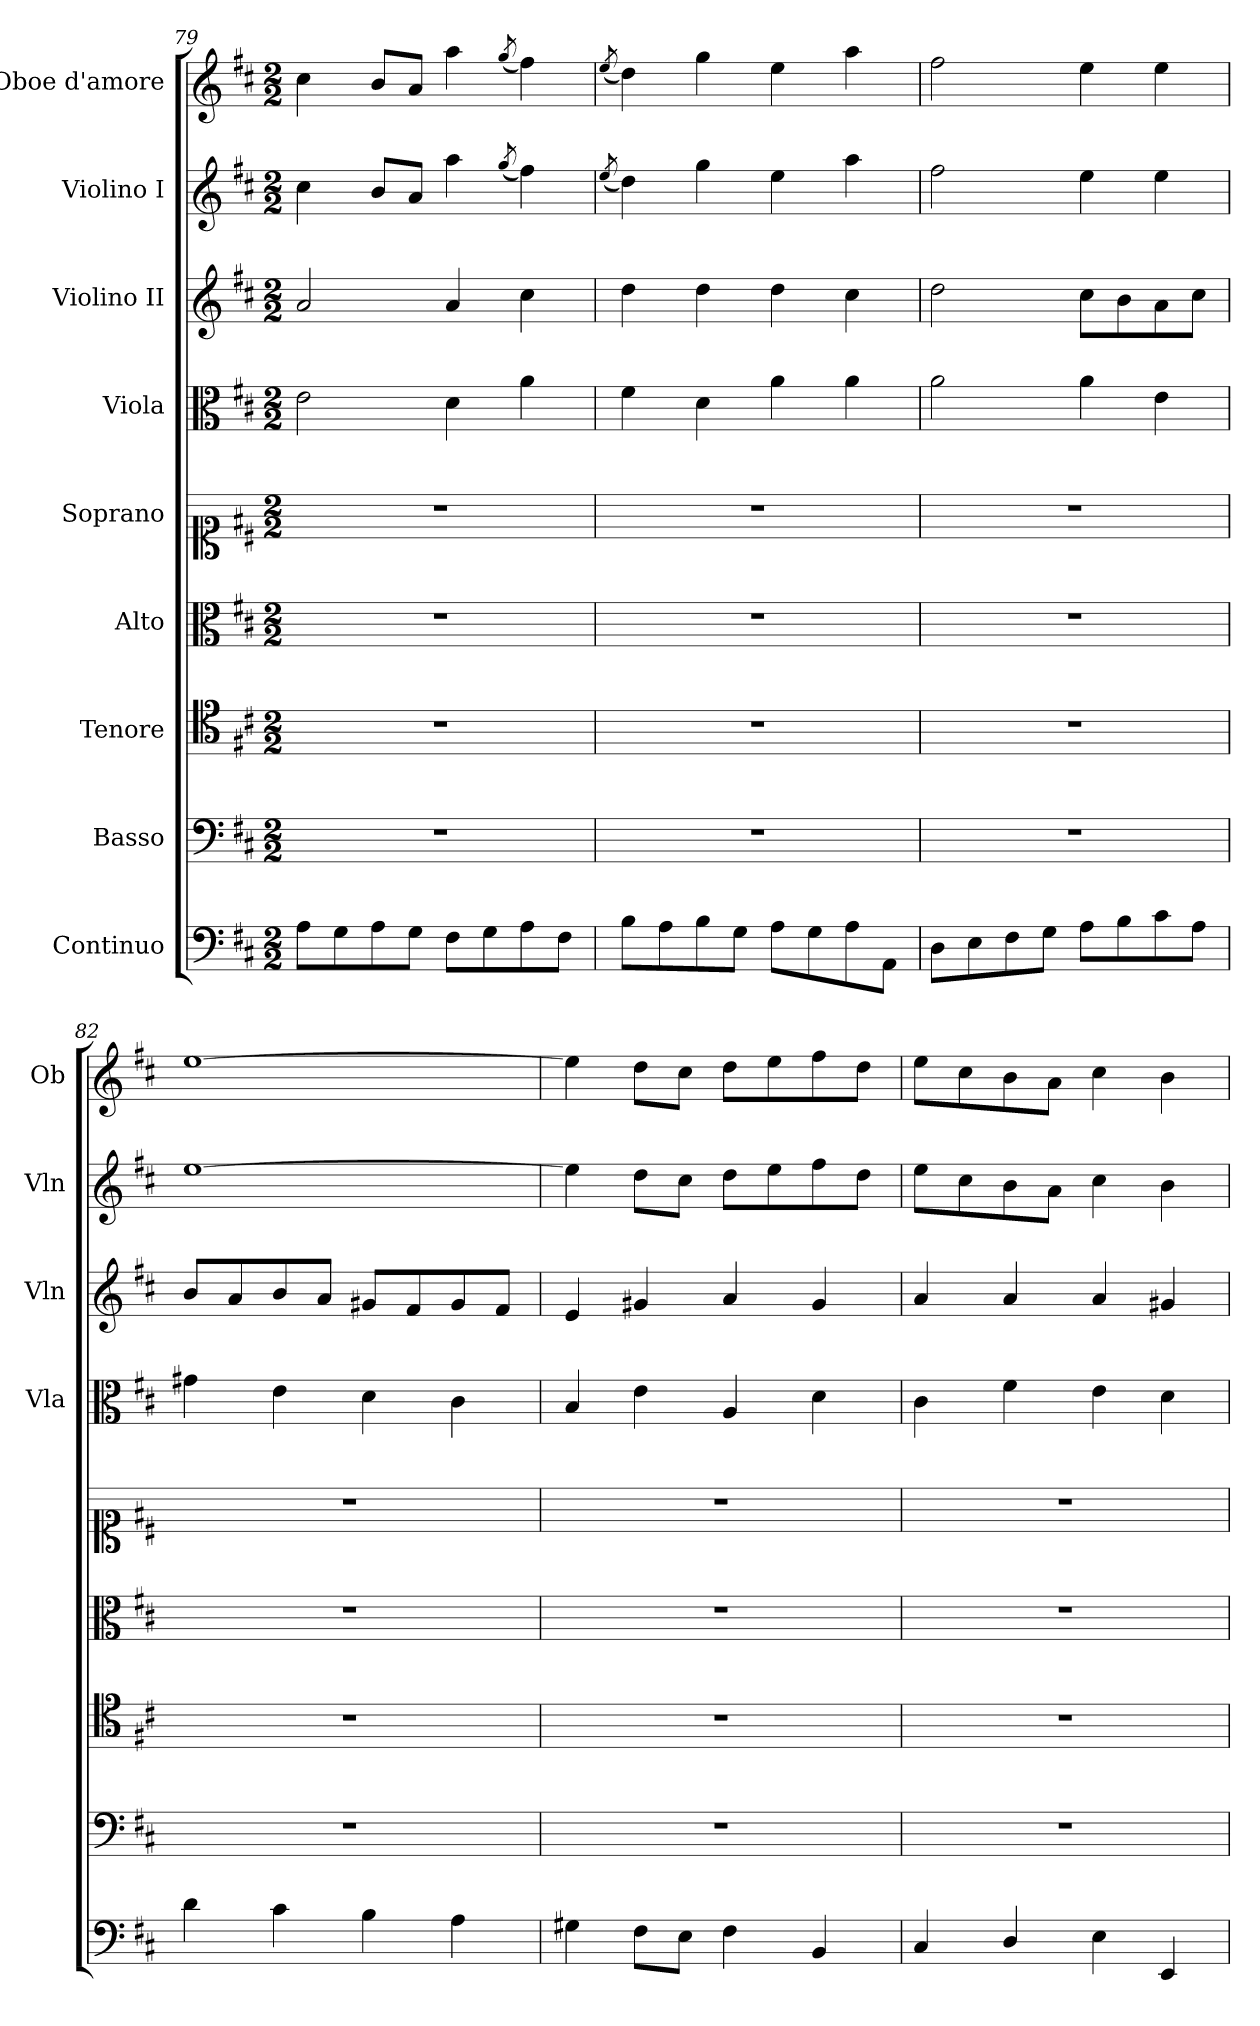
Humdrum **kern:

**kern	**kern	**kern	**kern	**kern	**kern	**kern	**kern	**kern
*part9	*part8	*part7	*part6	*part5	*part4	*part3	*part2	*part1
*staff9	*staff8	*staff7	*staff6	*staff5	*staff4	*staff3	*staff2	*staff1
*I"Continuo	*I"Basso	*I"Tenore	*I"Alto	*I"Soprano	*I"Viola	*I"Violino II	*I"Violino I	*I"Oboe d'amore
*	*	*	*	*	*I'Vla	*I'Vln	*I'Vln	*I'Ob
*clefF4	*clefF4	*clefC4	*clefC3	*clefC1	*clefC3	*clefG2	*clefG2	*clefG2
*k[f#c#]	*k[f#c#]	*k[f#c#]	*k[f#c#]	*k[f#c#]	*k[f#c#]	*k[f#c#]	*k[f#c#]	*k[f#c#]
*M2/2	*M2/2	*M2/2	*M2/2	*M2/2	*M2/2	*M2/2	*M2/2	*M2/2
=79	=79	=79	=79	=79	=79	=79	=79	=79
8A\L	1r	1r	1r	1r	2e\	2a/	4cc#\	4cc#\
8G\	.	.	.	.	.	.	.	.
8A\	.	.	.	.	.	.	8b/L	8b/L
8G\J	.	.	.	.	.	.	8a/J	8a/J
8F#\L	.	.	.	.	4d\	4a/	4aa\	4aa\
8G\	.	.	.	.	.	.	.	.
.	.	.	.	.	.	.	(<8qgg/	(<8qgg/
8A\	.	.	.	.	4a\	4cc#\	4ff#\)	4ff#\)
8F#\J	.	.	.	.	.	.	.	.
=80	=80	=80	=80	=80	=80	=80	=80	=80
.	.	.	.	.	.	.	(<8qee/	(<8qee/
8B\L	1r	1r	1r	1r	4f#\	4dd\	4dd\)	4dd\)
8A\	.	.	.	.	.	.	.	.
8B\	.	.	.	.	4d\	4dd\	4gg\	4gg\
8G\J	.	.	.	.	.	.	.	.
8A\L	.	.	.	.	4a\	4dd\	4ee\	4ee\
8G\	.	.	.	.	.	.	.	.
8A\	.	.	.	.	4a\	4cc#\	4aa\	4aa\
8AA\J	.	.	.	.	.	.	.	.
=81	=81	=81	=81	=81	=81	=81	=81	=81
8D\L	1r	1r	1r	1r	2a\	2dd\	2ff#\	2ff#\
8E\	.	.	.	.	.	.	.	.
8F#\	.	.	.	.	.	.	.	.
8G\J	.	.	.	.	.	.	.	.
8A\L	.	.	.	.	4a\	8cc#\L	4ee\	4ee\
8B\	.	.	.	.	.	8b\	.	.
8c#\	.	.	.	.	4e\	8a\	4ee\	4ee\
8A\J	.	.	.	.	.	8cc#\J	.	.
=82	=82	=82	=82	=82	=82	=82	=82	=82
4d\	1r	1r	1r	1r	4g#X\	8b/L	[1ee	[1ee
.	.	.	.	.	.	8a/	.	.
4c#\	.	.	.	.	4e\	8b/	.	.
.	.	.	.	.	.	8a/J	.	.
4B\	.	.	.	.	4d\	8g#X/L	.	.
.	.	.	.	.	.	8f#/	.	.
4A\	.	.	.	.	4c#\	8g#/	.	.
.	.	.	.	.	.	8f#/J	.	.
!!LO:PB:g=z
=83	=83	=83	=83	=83	=83	=83	=83	=83
4G#X\	1r	1r	1r	1r	4B/	4e/	4ee\]	4ee\]
8F#\L	.	.	.	.	4e\	4g#X/	8dd\L	8dd\L
8E\J	.	.	.	.	.	.	8cc#\J	8cc#\J
4F#\	.	.	.	.	4A/	4a/	8dd\L	8dd\L
.	.	.	.	.	.	.	8ee\	8ee\
4BB/	.	.	.	.	4d\	4g#/	8ff#\	8ff#\
.	.	.	.	.	.	.	8dd\J	8dd\J
=84	=84	=84	=84	=84	=84	=84	=84	=84
4C#/	1r	1r	1r	1r	4c#\	4a/	8ee\L	8ee\L
.	.	.	.	.	.	.	8cc#\	8cc#\
4D/	.	.	.	.	4f#\	4a/	8b\	8b\
.	.	.	.	.	.	.	8a\J	8a\J
4E\	.	.	.	.	4e\	4a/	4cc#\	4cc#\
4EE/	.	.	.	.	4d\	4g#X/	4b\	4b\
=	=	=	=	=	=	=	=	=
*-	*-	*-	*-	*-	*-	*-	*-	*-
